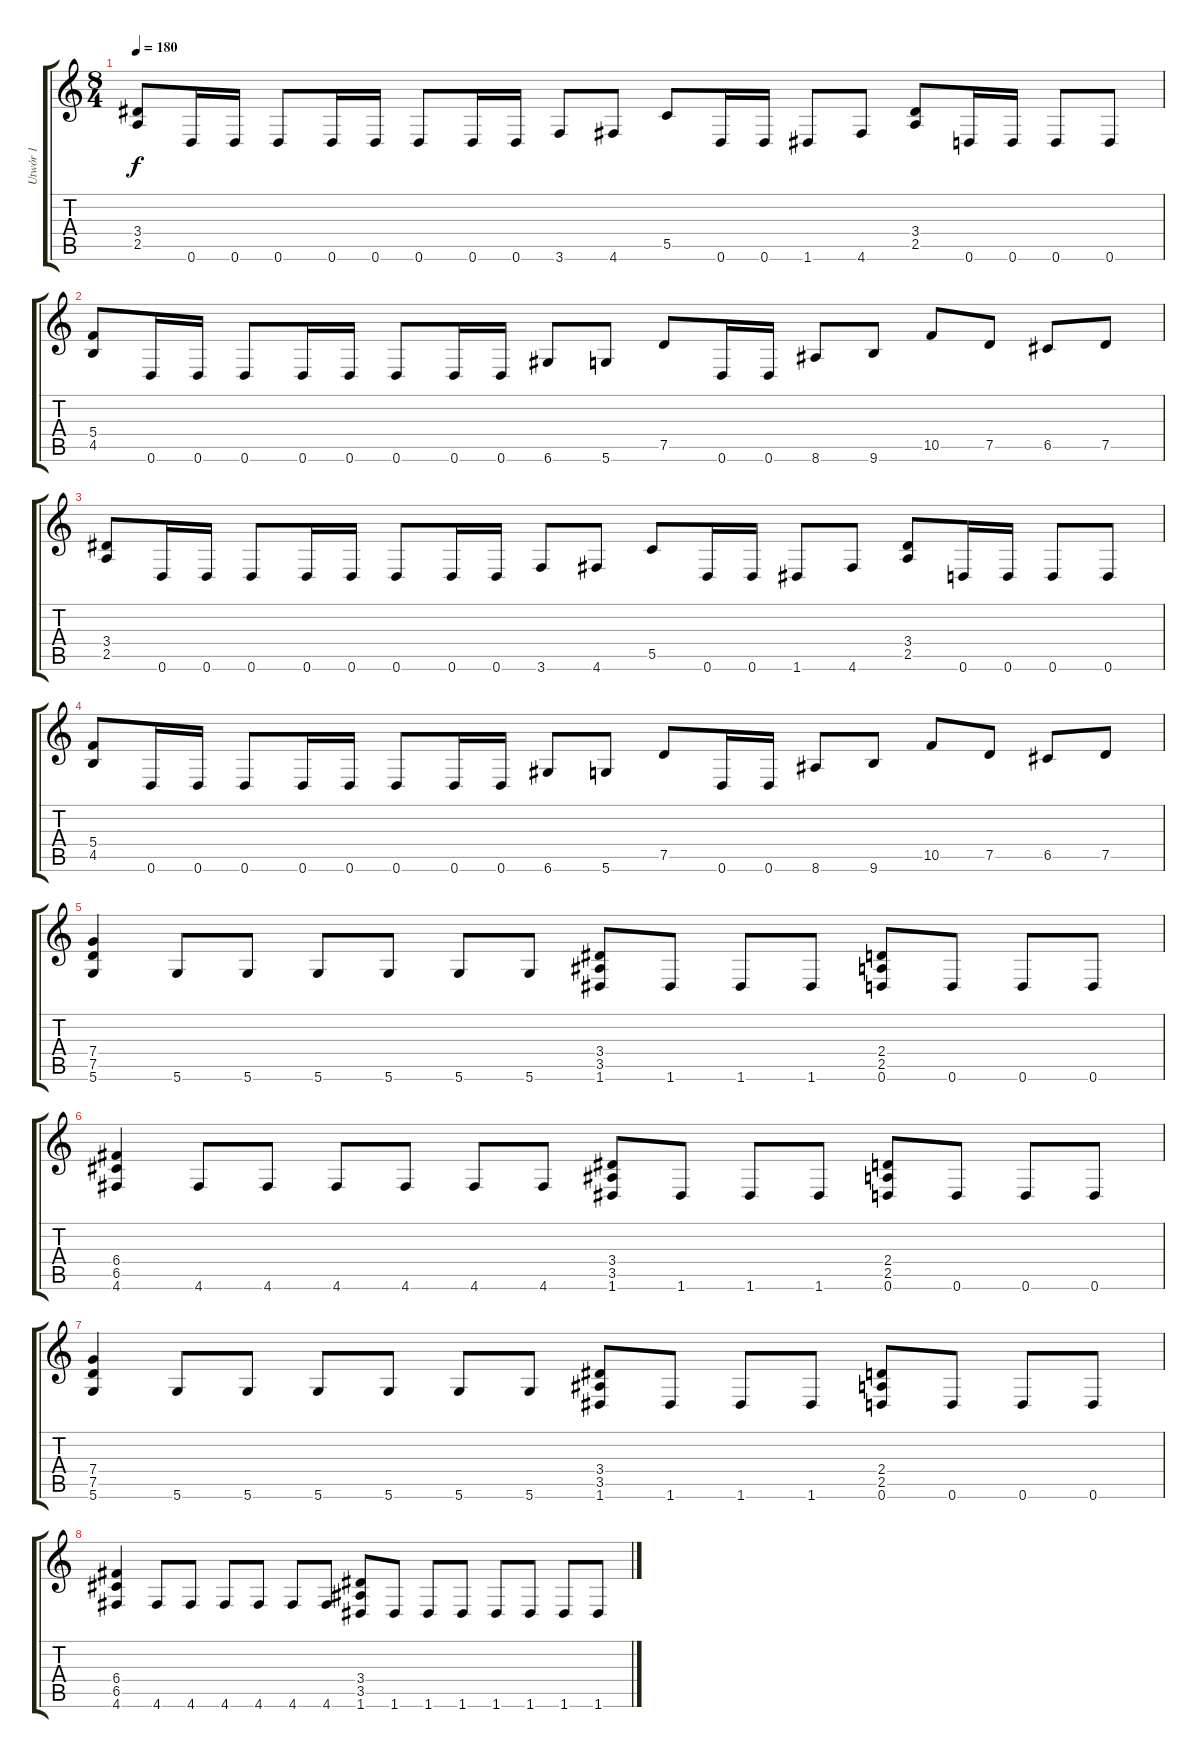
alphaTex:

\track ("Utwór 1" "Utwór 1") {instrument distortionguitar}
\staff {score tabs}
\tuning (D4 A3 F3 C3 G2 D2) {hide}
\ts (8 4)
\tempo 180
\clef g2
\ks c
(3.4 2.5).8{dy f} 0.6.16 0.6.16 0.6.8 0.6.16 0.6.16 0.6.8 0.6.16 0.6.16 3.6.8 4.6.8 5.5.8 0.6.16 0.6.16 1.6.8 4.6.8 (3.4 2.5).8 0.6.16 0.6.16 0.6.8 0.6.8 |
(5.4 4.5).8 0.6.16 0.6.16 0.6.8 0.6.16 0.6.16 0.6.8 0.6.16 0.6.16 6.6.8 5.6.8 7.5.8 0.6.16 0.6.16 8.6.8 9.6.8 10.5.8 7.5.8 6.5.8 7.5.8 |
(3.4 2.5).8 0.6.16 0.6.16 0.6.8 0.6.16 0.6.16 0.6.8 0.6.16 0.6.16 3.6.8 4.6.8 5.5.8 0.6.16 0.6.16 1.6.8 4.6.8 (3.4 2.5).8 0.6.16 0.6.16 0.6.8 0.6.8 |
(5.4 4.5).8 0.6.16 0.6.16 0.6.8 0.6.16 0.6.16 0.6.8 0.6.16 0.6.16 6.6.8 5.6.8 7.5.8 0.6.16 0.6.16 8.6.8 9.6.8 10.5.8 7.5.8 6.5.8 7.5.8 |
(7.4 7.5 5.6).4 5.6.8 5.6.8 5.6.8 5.6.8 5.6.8 5.6.8 (3.4 3.5 1.6).8 1.6.8 1.6.8 1.6.8 (2.4 2.5 0.6).8 0.6.8 0.6.8 0.6.8 |
(6.4 6.5 4.6).4 4.6.8 4.6.8 4.6.8 4.6.8 4.6.8 4.6.8 (3.4 3.5 1.6).8 1.6.8 1.6.8 1.6.8 (2.4 2.5 0.6).8 0.6.8 0.6.8 0.6.8 |
(7.4 7.5 5.6).4 5.6.8 5.6.8 5.6.8 5.6.8 5.6.8 5.6.8 (3.4 3.5 1.6).8 1.6.8 1.6.8 1.6.8 (2.4 2.5 0.6).8 0.6.8 0.6.8 0.6.8 |
(6.4 6.5 4.6).4 4.6.8 4.6.8 4.6.8 4.6.8 4.6.8 4.6.8 (3.4 3.5 1.6).8 1.6.8 1.6.8 1.6.8 1.6.8 1.6.8 1.6.8 1.6.8
